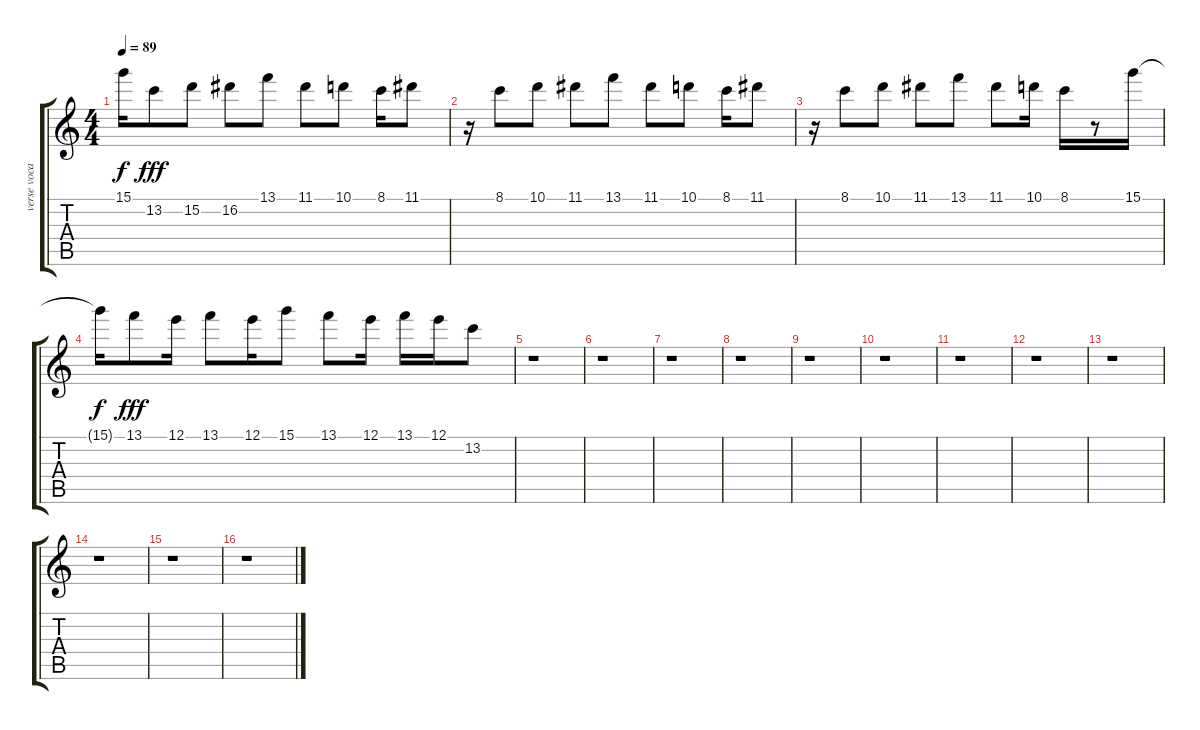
\track ("verse vocals" "verse voca") {instrument acousticguitarsteel}
\staff {score tabs}
\tuning (E4 B3 G3 D3 A2 E2) {hide}
\ts (4 4)
\tempo 89
\clef g2
\ks c
15.1{t}.16{dy f} 13.2.8{dy fff} 15.2.8 16.2.8 13.1.8 11.1.8 10.1.8 8.1.16 11.1.8 |
r.16 8.1.8 10.1.8 11.1.8 13.1.8 11.1.8 10.1.8 8.1.16 11.1.8 |
r.16 8.1.8 10.1.8 11.1.8 13.1.8 11.1.8 10.1.16 8.1.16 r.8 15.1.16 |
15.1{t}.16{dy f} 13.1.8{dy fff} 12.1.16 13.1.8 12.1.16 15.1.8 13.1.8 12.1.16 13.1.16 12.1.16 13.2.8 |
r.1 |
r.1 |
r.1 |
r.1 |
r.1 |
r.1 |
r.1 |
r.1 |
r.1 |
r.1 |
r.1 |
r.1
